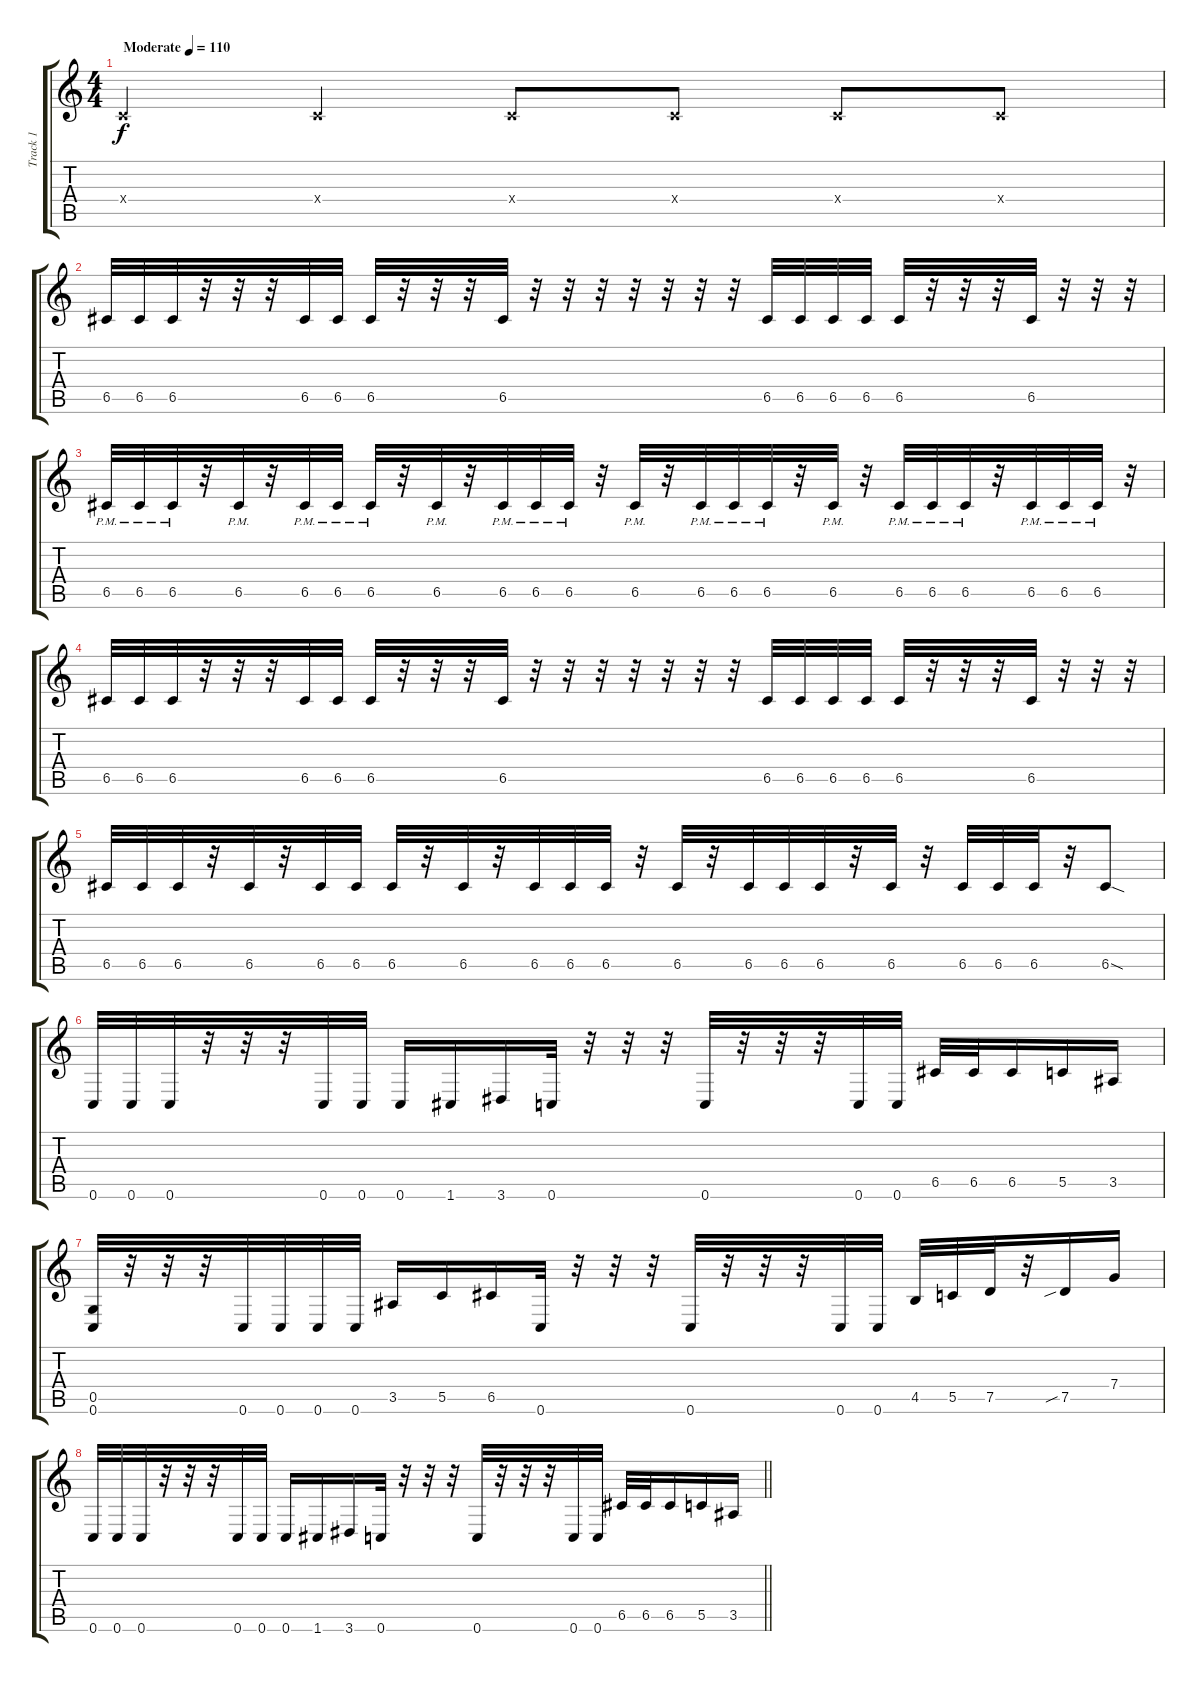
\track ("Track 1" "Track 1") {instrument distortionguitar}
\staff {score tabs}
\tuning (D4 A3 F3 C3 G2 C2) {hide}
\ts (4 4)
\tempo (110 "Moderate")
\clef g2
\ks c
0.4{x}.4{dy f instrument distortionguitar} 0.4{x}.4 0.4{x}.8 0.4{x}.8 0.4{x}.8 0.4{x}.8 |
6.5.32 6.5.32 6.5.32 r.32 r.32 r.32 6.5.32 6.5.32 6.5.32 r.32 r.32 r.32 6.5.32 r.32 r.32 r.32 r.32 r.32 r.32 r.32 6.5.32 6.5.32 6.5.32 6.5.32 6.5.32 r.32 r.32 r.32 6.5.32 r.32 r.32 r.32 |
6.5{pm}.32 6.5{pm}.32 6.5{pm}.32 r.32 6.5{pm}.32 r.32 6.5{pm}.32 6.5{pm}.32 6.5{pm}.32 r.32 6.5{pm}.32 r.32 6.5{pm}.32 6.5{pm}.32 6.5{pm}.32 r.32 6.5{pm}.32 r.32 6.5{pm}.32 6.5{pm}.32 6.5{pm}.32 r.32 6.5{pm}.32 r.32 6.5{pm}.32 6.5{pm}.32 6.5{pm}.32 r.32 6.5{pm}.32 6.5{pm}.32 6.5{pm}.32 r.32 |
6.5.32 6.5.32 6.5.32 r.32 r.32 r.32 6.5.32 6.5.32 6.5.32 r.32 r.32 r.32 6.5.32 r.32 r.32 r.32 r.32 r.32 r.32 r.32 6.5.32 6.5.32 6.5.32 6.5.32 6.5.32 r.32 r.32 r.32 6.5.32 r.32 r.32 r.32 |
6.5.32 6.5.32 6.5.32 r.32 6.5.32 r.32 6.5.32 6.5.32 6.5.32 r.32 6.5.32 r.32 6.5.32 6.5.32 6.5.32 r.32 6.5.32 r.32 6.5.32 6.5.32 6.5.32 r.32 6.5.32 r.32 6.5.32 6.5.32 6.5.32 r.32 6.5{sod}.8 |
0.6.32 0.6.32 0.6.32 r.32 r.32 r.32 0.6.32 0.6.32 0.6.16 1.6.16 3.6.16 0.6.32 r.32 r.32 r.32 0.6.32 r.32 r.32 r.32 0.6.32 0.6.32 6.5.32 6.5.32 6.5.16 5.5.16 3.5.16 |
(0.5 0.6).32 r.32 r.32 r.32 0.6.32 0.6.32 0.6.32 0.6.32 3.5.16 5.5.16 6.5.16 0.6.32 r.32 r.32 r.32 0.6.32 r.32 r.32 r.32 0.6.32 0.6.32 4.5.32 5.5.32 7.5.32 r.32 7.5{sib}.16 7.4.16 |
\barLineRight lightlight
0.6.32 0.6.32 0.6.32 r.32 r.32 r.32 0.6.32 0.6.32 0.6.16 1.6.16 3.6.16 0.6.32 r.32 r.32 r.32 0.6.32 r.32 r.32 r.32 0.6.32 0.6.32 6.5.32 6.5.32 6.5.16 5.5.16 3.5.16
